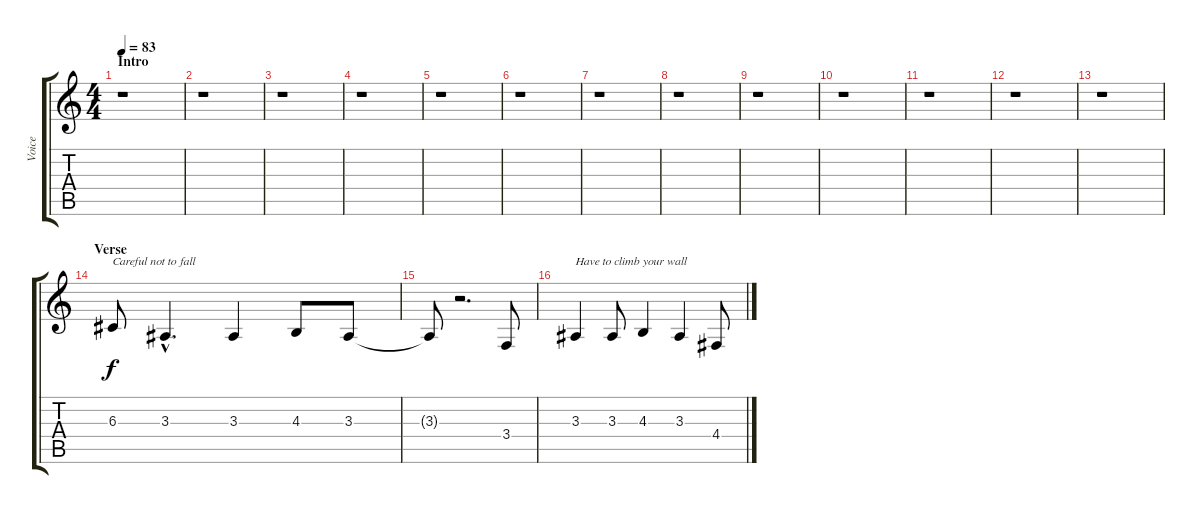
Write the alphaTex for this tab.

\track ("Voice" "Voice") {instrument lead2sawtooth}
\staff {score tabs}
\tuning (E4 B3 G3 D3 A2 D2) {hide}
\ts (4 4)
\section ("" "Intro")
\tempo 83
\clef g2
\ks c
r.1{dy f instrument lead2sawtooth} |
r.1 |
r.1 |
r.1 |
r.1 |
r.1 |
r.1 |
r.1 |
r.1 |
r.1 |
r.1 |
r.1 |
r.1 |
\section ("" "Verse")
6.3.8{txt "Careful not to fall"} 3.3{hac}.4{d} 3.3.4 4.3.8 3.3.8 |
3.3{t}.8 r.2{d} 3.4.8 |
3.3.4{txt "Have to climb your wall"} 3.3.8 4.3.4 3.3.4 4.4.8
